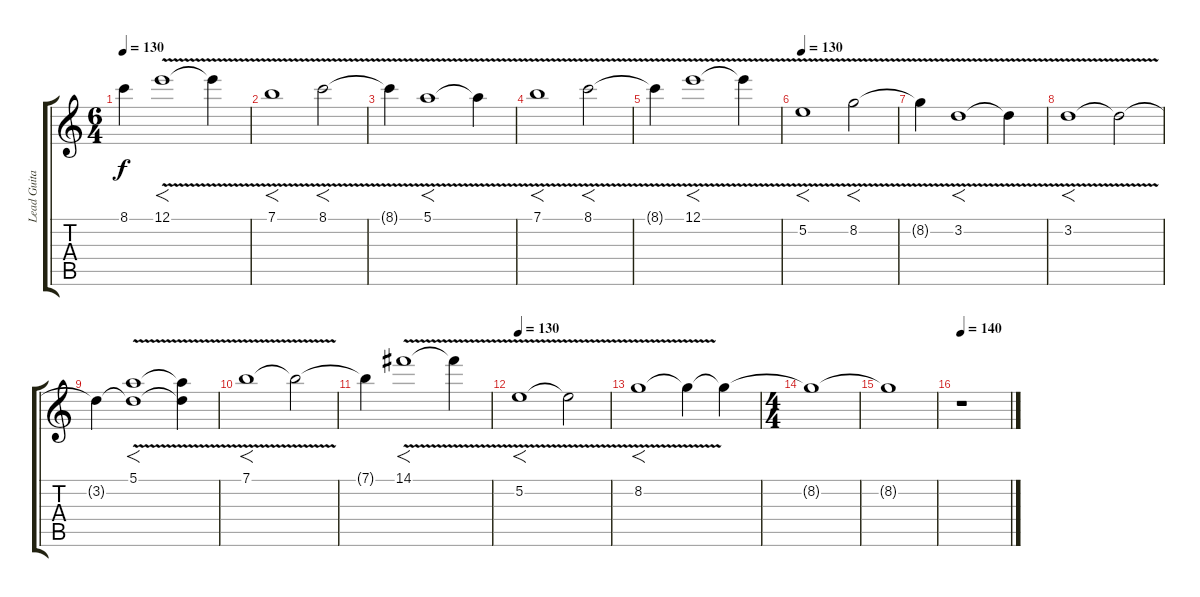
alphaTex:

\track ("Lead Guitar" "Lead Guita") {instrument overdrivenguitar}
\staff {score tabs}
\tuning (E4 B3 G3 D3 A2 E2) {hide}
\ts (6 4)
\tempo 130
\clef g2
\ks c
8.1{t}.4{dy f} 12.1{v}.1{f} 12.1{t}.4 |
7.1{v}.1{f} 8.1{v}.2{f} |
8.1{t}.4 5.1{v}.1{f} 5.1{t}.4 |
7.1{v}.1{f} 8.1{v}.2{f} |
8.1{t}.4 12.1{v}.1{f} 12.1{t}.4 |
\tempo 130
5.2{v}.1{f balance 8} 8.2{v}.2{f} |
8.2{t}.4 3.2{v}.1{f} 3.2{t}.4 |
3.2{v}.1{f} 3.2{t}.2 |
3.2{t}.4 (5.1{v} 3.2{t}).1{f} (5.1{t} 3.2{t}).4 |
7.1{v}.1{f} 7.1{t}.2 |
7.1{t}.4 14.1{v}.1{f} 14.1{t}.4 |
\tempo 130
5.2{v}.1{f balance 8} 5.2{t}.2 |
8.2{v}.1{f} 8.2{t}.4 8.2{t}.4 |
\ts (4 4)
8.2{t}.1{volume 2} |
8.2{t}.1 |
\tempo 140
r.1
